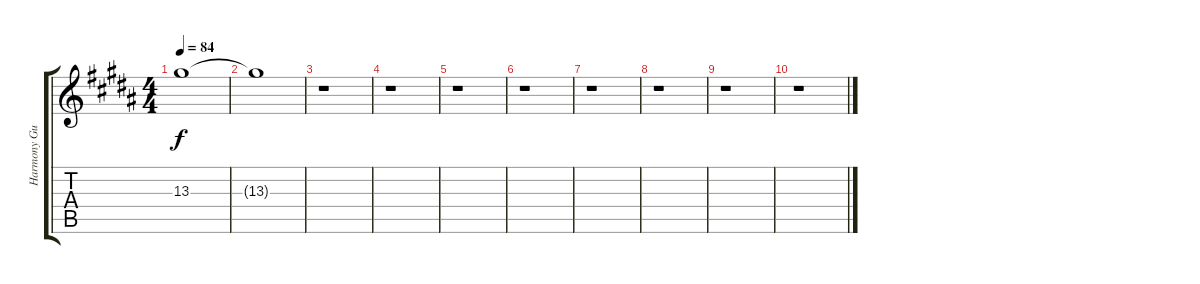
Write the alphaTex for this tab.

\track ("Harmony Guitar 3" "Harmony Gu") {instrument distortionguitar}
\staff {score tabs}
\tuning (E4 B3 G3 D3 A2 E2) {hide}
\ts (4 4)
\tempo 84
\clef g2
\ks b
13.3{t}.1{dy f} |
13.3{t}.1 |
r.1 |
r.1 |
r.1 |
r.1 |
r.1 |
r.1 |
r.1 |
r.1
